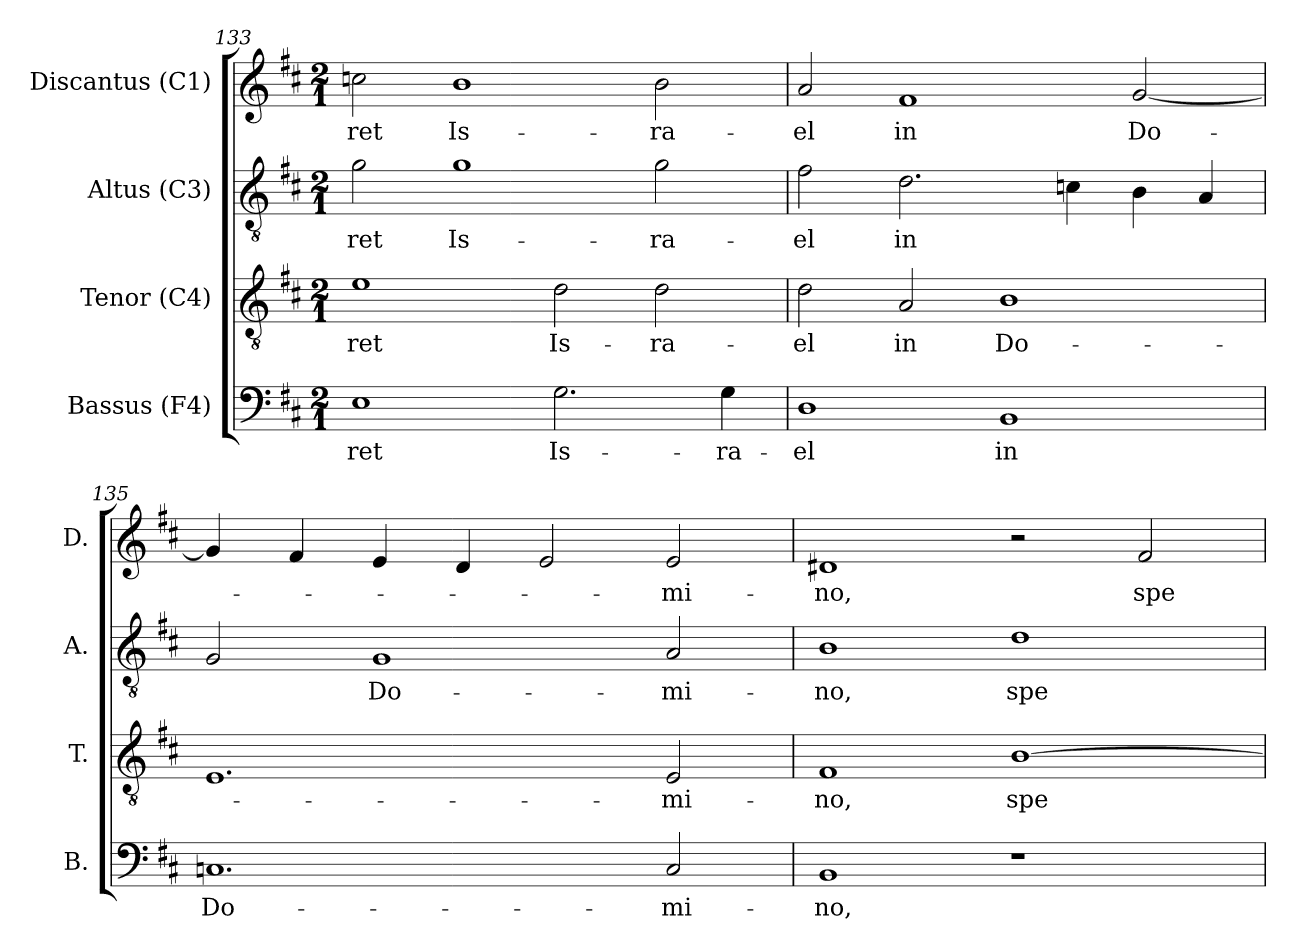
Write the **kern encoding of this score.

**kern	**text	**kern	**text	**kern	**text	**kern	**text
*part4	*part4	*part3	*part3	*part2	*part2	*part1	*part1
*staff4	*staff4	*staff3	*staff3	*staff2	*staff2	*staff1	*staff1
*I"Bassus (F4)	*	*I"Tenor (C4)	*	*I"Altus (C3)	*	*I"Discantus (C1)	*
*I'B.	*	*I'T.	*	*I'A.	*	*I'D.	*
*clefF4	*	*clefGv2	*	*clefGv2	*	*clefG2	*
*	*	*ITrd7c12	*	*ITrd7c12	*	*	*
*k[f#c#]	*	*k[f#c#]	*	*k[f#c#]	*	*k[f#c#]	*
*D:	*	*D:	*	*D:	*	*D:	*
*M2/1	*	*M2/1	*	*M2/1	*	*M2/1	*
=133	=133	=133	=133	=133	=133	=133	=133
!	!LO:LY:b:color=#000000	!	!	!	!	!	!
!	!	!	!LO:LY:b:color=#000000	!	!	!	!
!	!	!	!	!	!LO:LY:b:color=#000000	!	!
!	!	!	!	!	!	!	!LO:LY:b:color=#000000
1Ei	-ret	1Ei	-ret	2Gi\	-ret	2ccni\	-ret
!	!	!	!	!	!LO:LY:b:color=#000000	!	!
!	!	!	!	!	!	!	!LO:LY:b:color=#000000
.	.	.	.	1Gi	Is-	1bi	Is-
!	!LO:LY:b:color=#000000	!	!	!	!	!	!
!	!	!	!LO:LY:b:color=#000000	!	!	!	!
2.Gi\	Is-	2Di\	Is-	.	.	.	.
!	!	!	!LO:LY:b:color=#000000	!	!	!	!
!	!	!	!	!	!LO:LY:b:color=#000000	!	!
!	!	!	!	!	!	!	!LO:LY:b:color=#000000
.	.	2Di\	-ra-	2Gi\	-ra-	2bi\	-ra-
!	!LO:LY:b:color=#000000	!	!	!	!	!	!
4Gi\	-ra-	.	.	.	.	.	.
=134	=134	=134	=134	=134	=134	=134	=134
!	!LO:LY:b:color=#000000	!	!	!	!	!	!
!	!	!	!LO:LY:b:color=#000000	!	!	!	!
!	!	!	!	!	!LO:LY:b:color=#000000	!	!
!	!	!	!	!	!	!	!LO:LY:b:color=#000000
1Di	-el	2Di\	-el	2F#i\	-el	2ai/	-el
!	!	!	!LO:LY:b:color=#000000	!	!	!	!
!	!	!	!	!	!LO:LY:b:color=#000000	!	!
!	!	!	!	!	!	!	!LO:LY:b:color=#000000
.	.	2AAi/	in	2.Di\	in	1f#i	in
!	!LO:LY:b:color=#000000	!	!	!	!	!	!
!	!	!	!LO:LY:b:color=#000000	!	!	!	!
1BBi	in	1BBi	Do-	.	.	.	.
.	.	.	.	4Ci\	.	.	.
!	!	!	!	!	!	!	!LO:LY:b:color=#000000
.	.	.	.	4BBi\	.	[2gi/	Do-
.	.	.	.	4AAi/	.	.	.
=135	=135	=135	=135	=135	=135	=135	=135
!	!LO:LY:b:color=#000000	!	!	!	!	!	!
1.Cni	Do-	1.EEi	.	2GGi/	.	4gi/]	.
.	.	.	.	.	.	4f#i/	.
!	!	!	!	!	!LO:LY:b:color=#000000	!	!
.	.	.	.	1GGi	Do-	4ei/	.
.	.	.	.	.	.	4di/	.
.	.	.	.	.	.	2ei/	.
!	!LO:LY:b:color=#000000	!	!	!	!	!	!
!	!	!	!LO:LY:b:color=#000000	!	!	!	!
!	!	!	!	!	!LO:LY:b:color=#000000	!	!
!	!	!	!	!	!	!	!LO:LY:b:color=#000000
2Ci/	-mi-	2EEi/	-mi-	2AAi/	-mi-	2ei/	-mi-
!!LO:LB:g=z
=136	=136	=136	=136	=136	=136	=136	=136
!	!LO:LY:b:color=#000000	!	!	!	!	!	!
!	!	!	!LO:LY:b:color=#000000	!	!	!	!
!	!	!	!	!	!LO:LY:b:color=#000000	!	!
!	!	!	!	!	!	!	!LO:LY:b:color=#000000
1BBi	-no,	1FF#i	-no,	1BBi	-no,	1d#Xi	-no,
!	!	!	!LO:LY:b:color=#000000	!	!	!	!
!	!	!	!	!	!LO:LY:b:color=#000000	!	!
1r	.	[1BBi	spe-	1Di	spe-	2r	.
!	!	!	!	!	!	!	!LO:LY:b:color=#000000
.	.	.	.	.	.	2f#i/	spe-
=	=	=	=	=	=	=	=
*-	*-	*-	*-	*-	*-	*-	*-
